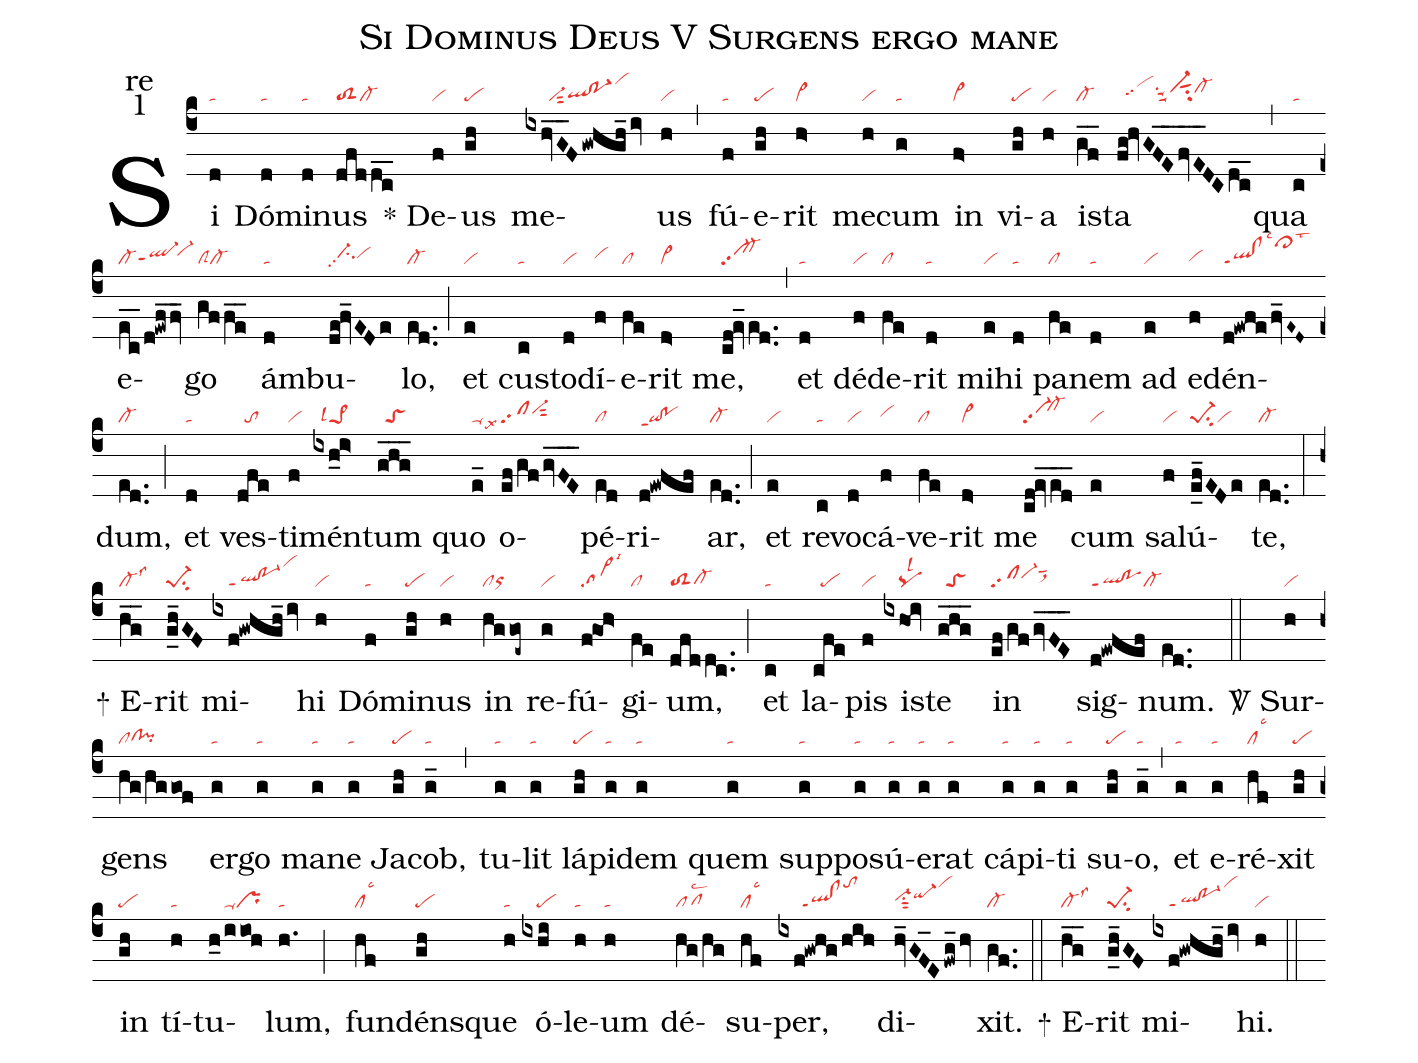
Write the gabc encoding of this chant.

name:Si Dominus Deus V Surgens ergo mane;
office-part:re;
mode:1;
nabc-lines:1;
%%
(c4) Si(d|ta) Dó(d|ta)mi(d|ta)nus(dfddc__|toS2cl-) <sp>*</sp> De(f|vi)us(gh|pe) me(ixhvG__F/gwhgh_/iv|//////vi-sut2qlhg!po-1hgvihl)us(h|vi) (,) fú(f|ta)e(gh|pe)rit(h>|vi>) me(h|vi)cum(g|ta) in(f>|vi>) vi(gh|pe)a(h|vi) is(gf__|cl-)ta(fg!hvGFE__fvE__DCdc__|//vihhpp2su1suu2vi-hisut1su2cl-hi) (,) qua(c|ta) e(ec__/d!ewf_fv_|cl-ql-hgppt1`vi-hi)go(gffe__|clScl-) ám(d|ta)bu(de!fv_EDe|//ci-hhpp2vihh)lo,(ed..|cl-) (;) et(e|vi) cus(c|ta)to(d|vi)dí(f|vihh)e(fe|cl)rit(d>|vi>) me,(cd!ev_ed..|vi-pp2``cl-hj) (,) et(d|ta) dé(f|vi)de(fe|cl)rit(d|ta) mi(e|vi)hi(d|ta) pa(fe|cl)nem(d|ta) ad(e|vi) e(f|vihg)dén(d!ewfe/fv_E~D~|ql!clppt1lsc3cl>hllst3)dum,(ed..|cl-) (;) et(d|ta) ves(dfe|//to)ti(f|vi)mén(ixh_i>|//pe>1lsl4)tum(ghg___|//toS) quo(e_|ta-lsx9) o(ef/gf/gvFE___|sfvi-hisut2)pé(ed|cl)ri(d!ewfef|qi!poppt1)ar,(ed..|cl-) (;) et(e|vi) re(c|ta)vo(d|vi)cá(f|vihh)ve(fe|cl)rit(d>|vi>) me(cd!ev_ed__|vi-pp2`cl-hj) cum(e|vi) sa(f|vi)lú(e_f_EDe|pe-1su2vi)te,(ed..|cl-) (:)
<sp>+</sp> E(hg__|cl-lss3)rit(g_h_GF|pe-1su2) mi(ixf!gwhgh_/iv|////ql!po-1ppt1vihm)hi(h|vi) Dó(f|ta)mi(gh|pe)nus(h|vi) in(hggoe~|clorhg) re(g|vi)fú(f@goh>|sa>lsi3)gi(fe|cl)um,(dfddc..|toS2cl-hg) (;) et(c|ta) la(cfe|//pe)pis(f|vi) is(ixhoi|////pqlsl2)te(ghg___|//toS) in(ef/gf/gvFE>___|sfvi-hisut1sux1) sig(d!ewfef|ql!poppt1cl-)num.(ed..) (::)

<sp>V/</sp> Sur(h|vi)gens(hg/hggof|clclhg!pihg) er(g|ta)go(g|ta) ma(g|ta)ne(g|ta) Ja(gh|pe)cob,(g_|ta) (,) tu(g|ta)lit(g|ta) lá(gh|pe)pi(g|ta)dem(g|ta) quem(g|ta) sup(g|ta)po(g|ta)sú(g|ta)e(g|ta)rat(g|ta) cá(g|ta)pi(g|ta)ti(g|ta) su(gh|pe)o,(g_|ta) (,) et(g|ta) e(g|ta)ré(hf|cllsc3)xit(gh|pe) in(gh|pe) tí(h|ta)tu(h_0/iioh|////ta-pr)lum,(h.|ta) (;) fun(hf|cllsc3)déns(gh|pe)que(h|ta) ó(ixhi|////pe)le(h|ta)um(h|ta) dé(hg/hg|pflsc2)su(hf|cllsc3)per,(ixf!gwhg/hih|//////ql!clppt1tohm) di(hv_GF_E/fwg_/hv|vi-hhsu1sut2qi-hivihm)xit.(gf..|cl-) (::)
<sp>+</sp> E(hg__|cl-lss3)rit(g_h_GF|pe-1su2) mi(ixf!gwhgh_/iv|////ql!po-1ppt1vihm)hi.(h|vi) (::)
